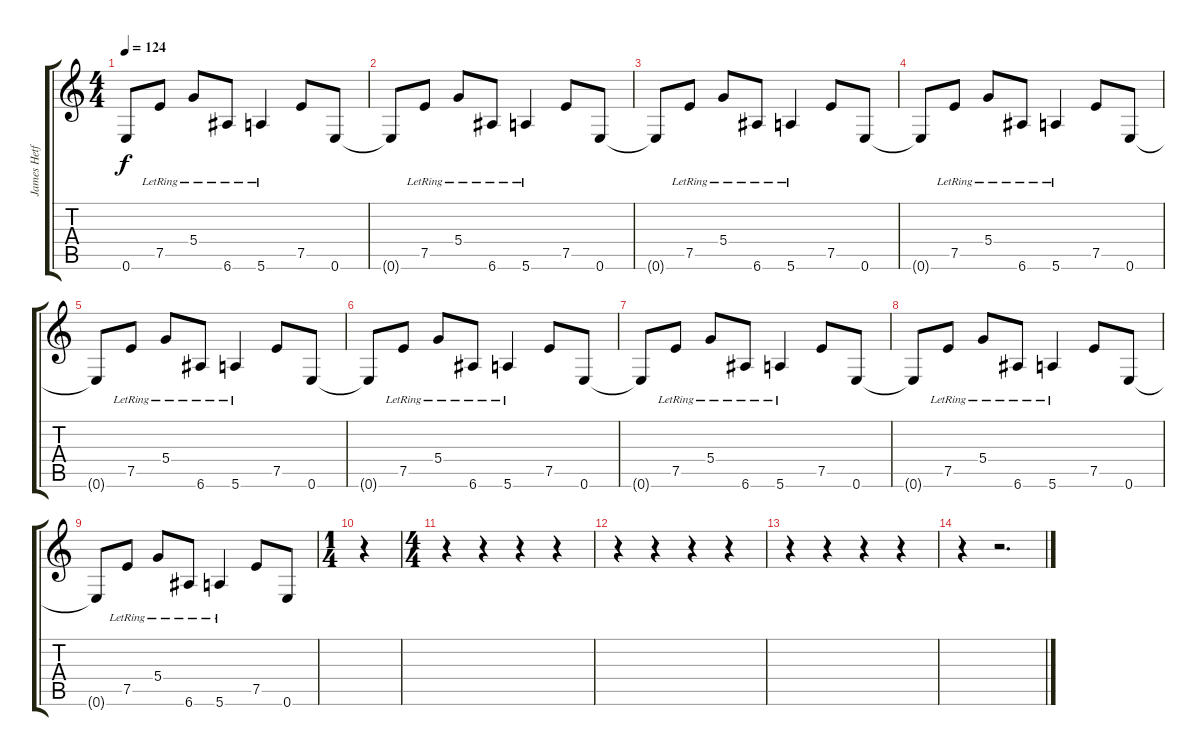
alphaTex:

\track ("James Hetfield (Clean)" "James Hetf") {instrument electricguitarclean}
\staff {score tabs}
\tuning (E4 B3 G3 D3 A2 E2) {hide}
\voice
\ts (4 4)
\tempo 124
\clef g2
\ks c
0.6{t}.8{dy f} 7.5{lr}.8 5.4{lr}.8 6.6{lr}.8 5.6{lr}.4 7.5.8 0.6.8 |
0.6{t}.8 7.5{lr}.8 5.4{lr}.8 6.6{lr}.8 5.6{lr}.4 7.5.8 0.6.8 |
0.6{t}.8 7.5{lr}.8 5.4{lr}.8 6.6{lr}.8 5.6{lr}.4 7.5.8 0.6.8 |
0.6{t}.8 7.5{lr}.8 5.4{lr}.8 6.6{lr}.8 5.6{lr}.4 7.5.8 0.6.8 |
0.6{t}.8 7.5{lr}.8 5.4{lr}.8 6.6{lr}.8 5.6{lr}.4 7.5.8 0.6.8 |
0.6{t}.8 7.5{lr}.8 5.4{lr}.8 6.6{lr}.8 5.6{lr}.4 7.5.8 0.6.8 |
0.6{t}.8 7.5{lr}.8 5.4{lr}.8 6.6{lr}.8 5.6{lr}.4 7.5.8 0.6.8 |
0.6{t}.8 7.5{lr}.8 5.4{lr}.8 6.6{lr}.8 5.6{lr}.4 7.5.8 0.6.8 |
0.6{t}.8 7.5{lr}.8 5.4{lr}.8 6.6{lr}.8 5.6{lr}.4 7.5.8 0.6.8 |
\ts (1 4)
r.4 |
\ts (4 4)
r.4 r.4 r.4 r.4 |
r.4 r.4 r.4 r.4 |
r.4 r.4 r.4 r.4 |
r.4 r.2{d}
\voice
\clef g2
\ottava regular
\simile none
\ks c
|
|
|
|
|
|
|
|
|
r.4 |
|
|
|
